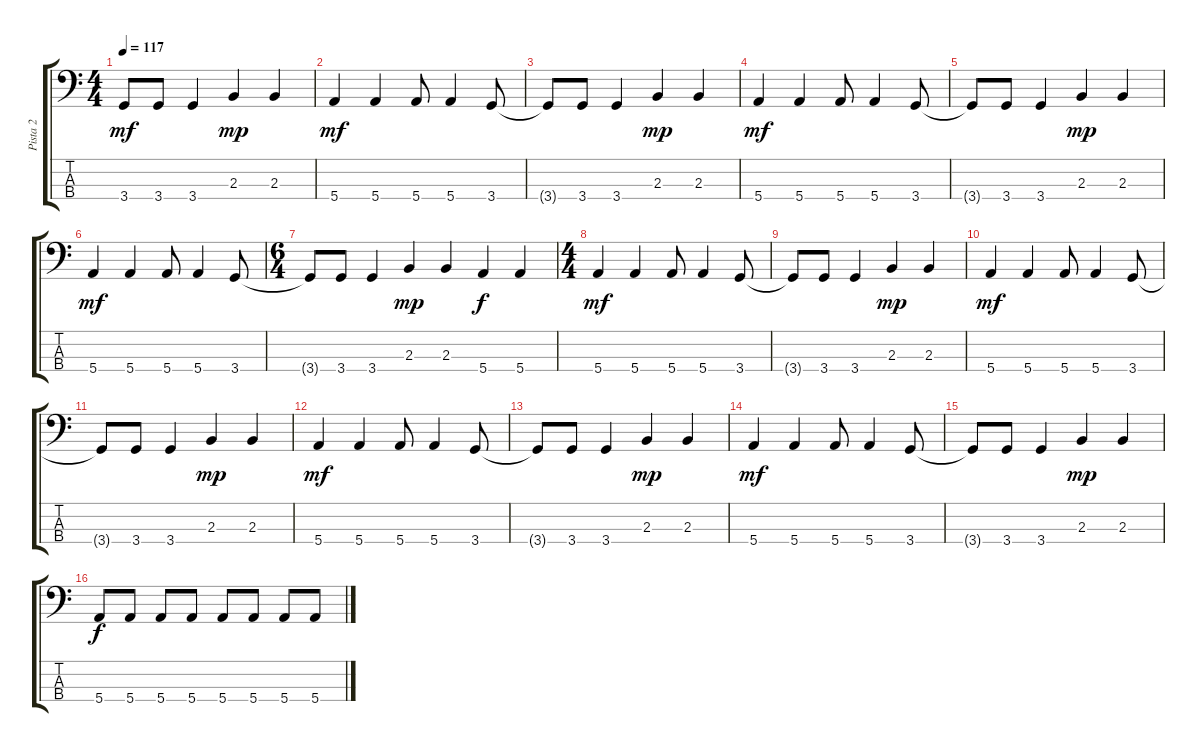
\track ("Pista 2" "Pista 2") {instrument electricbassfinger}
\staff {score tabs}
\tuning (G2 D2 A1 E1) {hide}
\ts (4 4)
\tempo 117
\clef f4
\ks c
3.4{t}.8{dy mf} 3.4.8 3.4.4 2.3.4{dy mp} 2.3.4 |
5.4.4{dy mf} 5.4.4 5.4.8 5.4.4 3.4.8 |
3.4{t}.8 3.4.8 3.4.4 2.3.4{dy mp} 2.3.4 |
5.4.4{dy mf} 5.4.4 5.4.8 5.4.4 3.4.8 |
3.4{t}.8 3.4.8 3.4.4 2.3.4{dy mp} 2.3.4 |
5.4.4{dy mf} 5.4.4 5.4.8 5.4.4 3.4.8 |
\ts (6 4)
3.4{t}.8 3.4.8 3.4.4 2.3.4{dy mp} 2.3.4 5.4.4{dy f} 5.4.4 |
\ts (4 4)
5.4.4{dy mf} 5.4.4 5.4.8 5.4.4 3.4.8 |
3.4{t}.8 3.4.8 3.4.4 2.3.4{dy mp} 2.3.4 |
5.4.4{dy mf} 5.4.4 5.4.8 5.4.4 3.4.8 |
3.4{t}.8 3.4.8 3.4.4 2.3.4{dy mp} 2.3.4 |
5.4.4{dy mf} 5.4.4 5.4.8 5.4.4 3.4.8 |
3.4{t}.8 3.4.8 3.4.4 2.3.4{dy mp} 2.3.4 |
5.4.4{dy mf} 5.4.4 5.4.8 5.4.4 3.4.8 |
3.4{t}.8 3.4.8 3.4.4 2.3.4{dy mp} 2.3.4 |
5.4.8{dy f} 5.4.8 5.4.8 5.4.8 5.4.8 5.4.8 5.4.8 5.4.8
